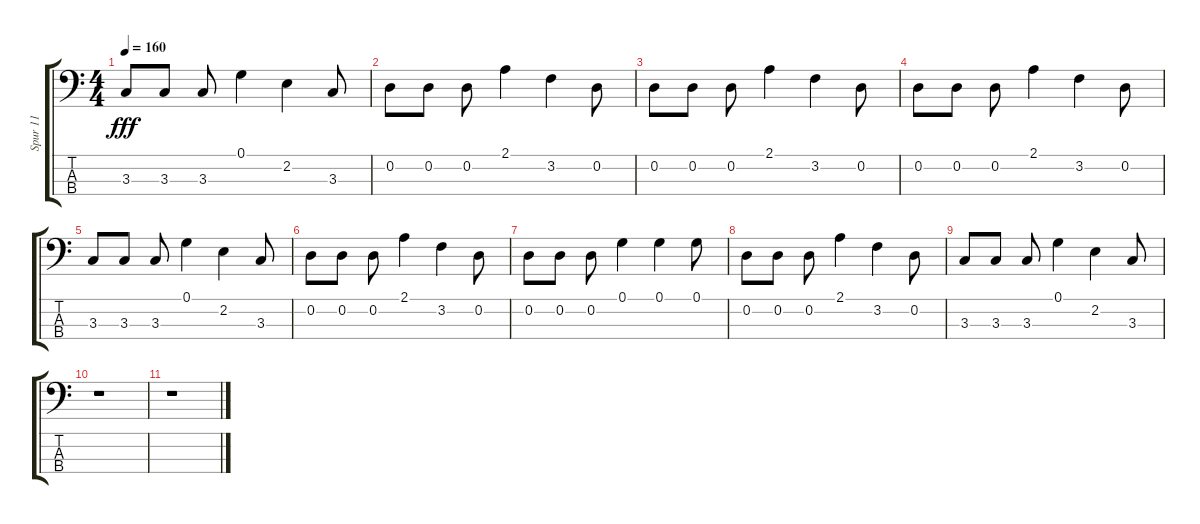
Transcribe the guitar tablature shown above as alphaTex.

\track ("Spur 11" "Spur 11") {instrument electricbassfinger}
\staff {score tabs}
\tuning (G2 D2 A1 E1) {hide}
\ts (4 4)
\tempo 160
\clef f4
\ks c
3.3.8{dy fff} 3.3.8 3.3.8 0.1.4 2.2.4 3.3.8 |
0.2.8 0.2.8 0.2.8 2.1.4 3.2.4 0.2.8 |
0.2.8 0.2.8 0.2.8 2.1.4 3.2.4 0.2.8 |
0.2.8 0.2.8 0.2.8 2.1.4 3.2.4 0.2.8 |
3.3.8 3.3.8 3.3.8 0.1.4 2.2.4 3.3.8 |
0.2.8 0.2.8 0.2.8 2.1.4 3.2.4 0.2.8 |
0.2.8 0.2.8 0.2.8 0.1.4 0.1.4 0.1.8 |
0.2.8 0.2.8 0.2.8 2.1.4 3.2.4 0.2.8 |
3.3.8 3.3.8 3.3.8 0.1.4 2.2.4 3.3.8 |
r.1 |
r.1
